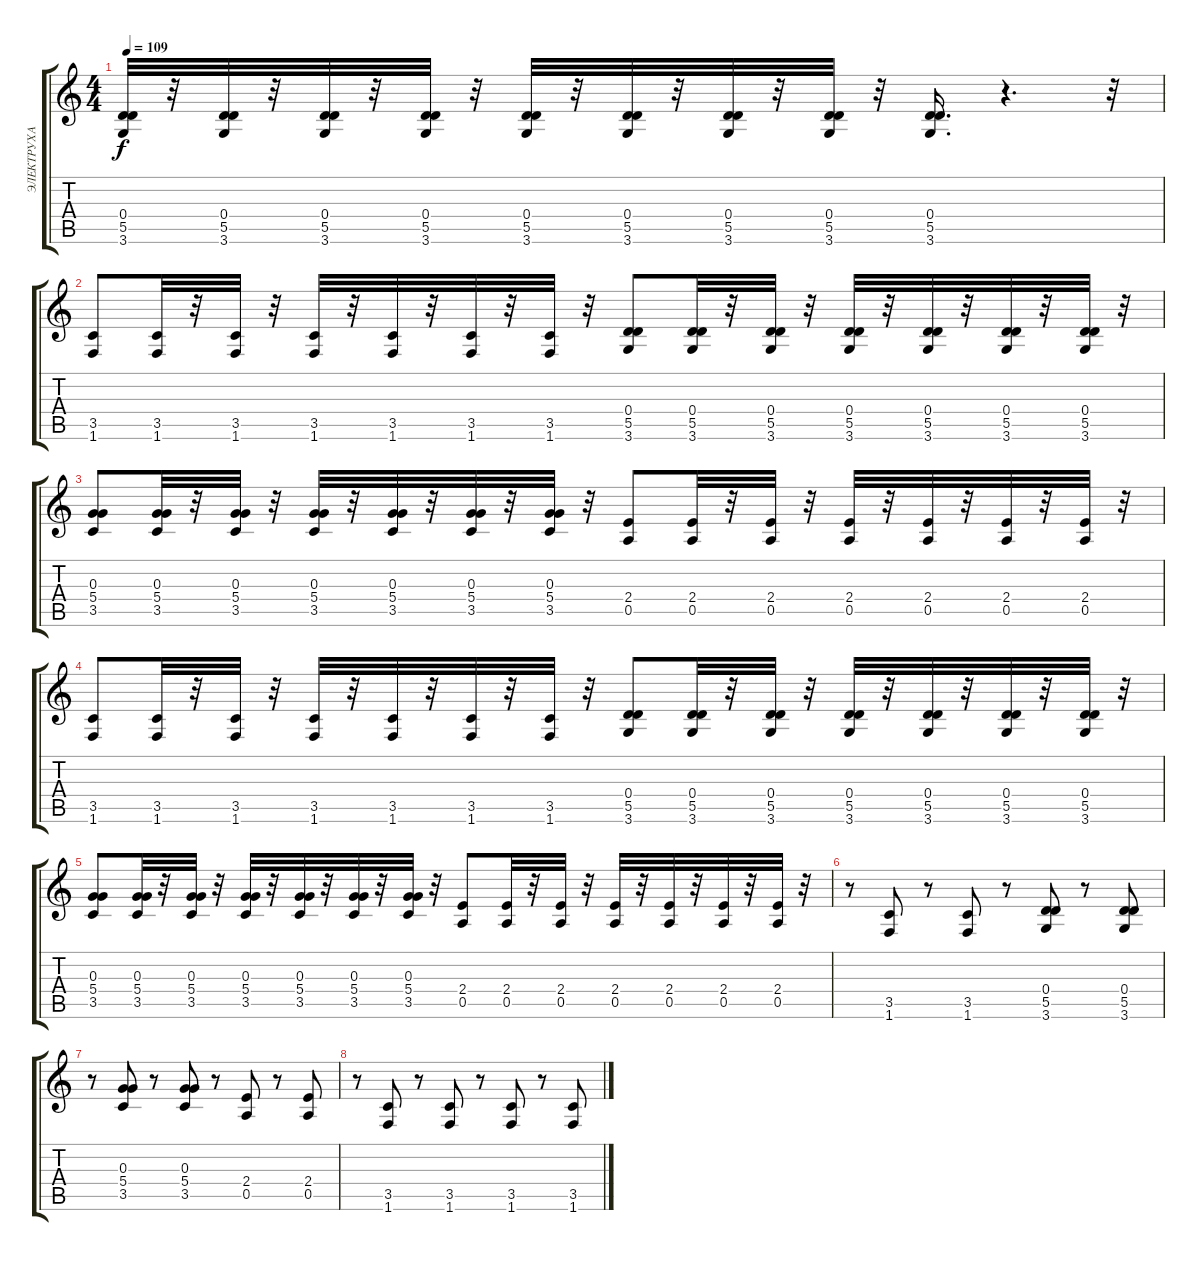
\track ("ЭЛЕКТРУХА" "ЭЛЕКТРУХА") {instrument distortionguitar}
\staff {score tabs}
\tuning (E4 B3 G3 D3 A2 E2) {hide}
\ts (4 4)
\tempo 109
\clef g2
\ks c
(0.4 5.5 3.6).32{dy f} r.32 (0.4 5.5 3.6).32 r.32 (0.4 5.5 3.6).32 r.32 (0.4 5.5 3.6).32 r.32 (0.4 5.5 3.6).32 r.32 (0.4 5.5 3.6).32 r.32 (0.4 5.5 3.6).32 r.32 (0.4 5.5 3.6).32 r.32 (0.4 5.5 3.6).16{d} r.4{d} r.32 |
(3.5 1.6).8 (3.5 1.6).32 r.32 (3.5 1.6).32 r.32 (3.5 1.6).32 r.32 (3.5 1.6).32 r.32 (3.5 1.6).32 r.32 (3.5 1.6).32 r.32 (0.4 5.5 3.6).8 (0.4 5.5 3.6).32 r.32 (0.4 5.5 3.6).32 r.32 (0.4 5.5 3.6).32 r.32 (0.4 5.5 3.6).32 r.32 (0.4 5.5 3.6).32 r.32 (0.4 5.5 3.6).32 r.32 |
(0.3 5.4 3.5).8 (0.3 5.4 3.5).32 r.32 (0.3 5.4 3.5).32 r.32 (0.3 5.4 3.5).32 r.32 (0.3 5.4 3.5).32 r.32 (0.3 5.4 3.5).32 r.32 (0.3 5.4 3.5).32 r.32 (2.4 0.5).8 (2.4 0.5).32 r.32 (2.4 0.5).32 r.32 (2.4 0.5).32 r.32 (2.4 0.5).32 r.32 (2.4 0.5).32 r.32 (2.4 0.5).32 r.32 |
(3.5 1.6).8 (3.5 1.6).32 r.32 (3.5 1.6).32 r.32 (3.5 1.6).32 r.32 (3.5 1.6).32 r.32 (3.5 1.6).32 r.32 (3.5 1.6).32 r.32 (0.4 5.5 3.6).8 (0.4 5.5 3.6).32 r.32 (0.4 5.5 3.6).32 r.32 (0.4 5.5 3.6).32 r.32 (0.4 5.5 3.6).32 r.32 (0.4 5.5 3.6).32 r.32 (0.4 5.5 3.6).32 r.32 |
(0.3 5.4 3.5).8 (0.3 5.4 3.5).32 r.32 (0.3 5.4 3.5).32 r.32 (0.3 5.4 3.5).32 r.32 (0.3 5.4 3.5).32 r.32 (0.3 5.4 3.5).32 r.32 (0.3 5.4 3.5).32 r.32 (2.4 0.5).8 (2.4 0.5).32 r.32 (2.4 0.5).32 r.32 (2.4 0.5).32 r.32 (2.4 0.5).32 r.32 (2.4 0.5).32 r.32 (2.4 0.5).32 r.32 |
r.8 (3.5 1.6).8 r.8 (3.5 1.6).8 r.8 (0.4 5.5 3.6).8 r.8 (0.4 5.5 3.6).8 |
r.8 (0.3 5.4 3.5).8 r.8 (0.3 5.4 3.5).8 r.8 (2.4 0.5).8 r.8 (2.4 0.5).8 |
r.8 (3.5 1.6).8 r.8 (3.5 1.6).8 r.8 (3.5 1.6).8 r.8 (3.5 1.6).8
